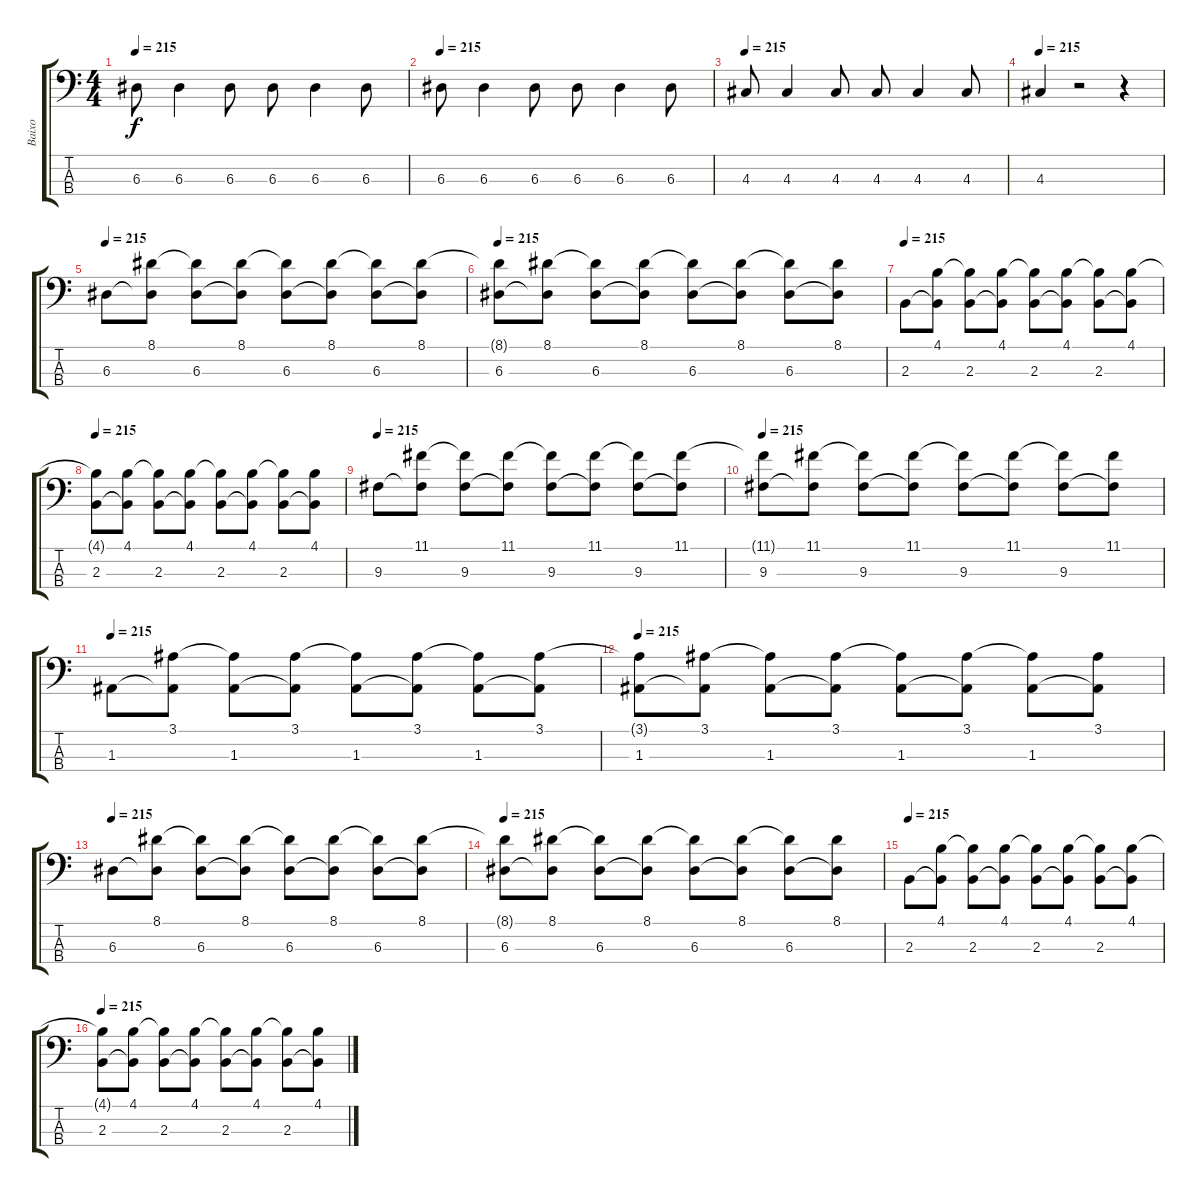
\track ("Baixo" "Baixo") {instrument electricbasspick}
\staff {score tabs}
\tuning (G2 D2 A1 E1) {hide}
\ts (4 4)
\tempo 215
\clef f4
\ks c
6.3.8{dy f} 6.3.4 6.3.8 6.3.8 6.3.4 6.3.8 |
\tempo 215
6.3.8 6.3.4 6.3.8 6.3.8 6.3.4 6.3.8 |
\tempo 215
4.3.8 4.3.4 4.3.8 4.3.8 4.3.4 4.3.8 |
\tempo 215
4.3.4 r.2 r.4 |
\tempo 215
6.3.8 (8.1 6.3{t}).8 (8.1{t} 6.3).8 (8.1 6.3{t}).8 (8.1{t} 6.3).8 (8.1 6.3{t}).8 (8.1{t} 6.3).8 (8.1 6.3{t}).8 |
\tempo 215
(8.1{t} 6.3).8 (8.1 6.3{t}).8 (8.1{t} 6.3).8 (8.1 6.3{t}).8 (8.1{t} 6.3).8 (8.1 6.3{t}).8 (8.1{t} 6.3).8 (8.1 6.3{t}).8 |
\tempo 215
2.3.8 (4.1 2.3{t}).8 (4.1{t} 2.3).8 (4.1 2.3{t}).8 (4.1{t} 2.3).8 (4.1 2.3{t}).8 (4.1{t} 2.3).8 (4.1 2.3{t}).8 |
\tempo 215
(4.1{t} 2.3).8 (4.1 2.3{t}).8 (4.1{t} 2.3).8 (4.1 2.3{t}).8 (4.1{t} 2.3).8 (4.1 2.3{t}).8 (4.1{t} 2.3).8 (4.1 2.3{t}).8 |
\tempo 215
9.3.8 (11.1 9.3{t}).8 (11.1{t} 9.3).8 (11.1 9.3{t}).8 (11.1{t} 9.3).8 (11.1 9.3{t}).8 (11.1{t} 9.3).8 (11.1 9.3{t}).8 |
\tempo 215
(11.1{t} 9.3).8 (11.1 9.3{t}).8 (11.1{t} 9.3).8 (11.1 9.3{t}).8 (11.1{t} 9.3).8 (11.1 9.3{t}).8 (11.1{t} 9.3).8 (11.1 9.3{t}).8 |
\tempo 215
1.3.8 (3.1 1.3{t}).8 (3.1{t} 1.3).8 (3.1 1.3{t}).8 (3.1{t} 1.3).8 (3.1 1.3{t}).8 (3.1{t} 1.3).8 (3.1 1.3{t}).8 |
\tempo 215
(3.1{t} 1.3).8 (3.1 1.3{t}).8 (3.1{t} 1.3).8 (3.1 1.3{t}).8 (3.1{t} 1.3).8 (3.1 1.3{t}).8 (3.1{t} 1.3).8 (3.1 1.3{t}).8 |
\tempo 215
6.3.8 (8.1 6.3{t}).8 (8.1{t} 6.3).8 (8.1 6.3{t}).8 (8.1{t} 6.3).8 (8.1 6.3{t}).8 (8.1{t} 6.3).8 (8.1 6.3{t}).8 |
\tempo 215
(8.1{t} 6.3).8 (8.1 6.3{t}).8 (8.1{t} 6.3).8 (8.1 6.3{t}).8 (8.1{t} 6.3).8 (8.1 6.3{t}).8 (8.1{t} 6.3).8 (8.1 6.3{t}).8 |
\tempo 215
2.3.8 (4.1 2.3{t}).8 (4.1{t} 2.3).8 (4.1 2.3{t}).8 (4.1{t} 2.3).8 (4.1 2.3{t}).8 (4.1{t} 2.3).8 (4.1 2.3{t}).8 |
\tempo 215
(4.1{t} 2.3).8 (4.1 2.3{t}).8 (4.1{t} 2.3).8 (4.1 2.3{t}).8 (4.1{t} 2.3).8 (4.1 2.3{t}).8 (4.1{t} 2.3).8 (4.1 2.3{t}).8
